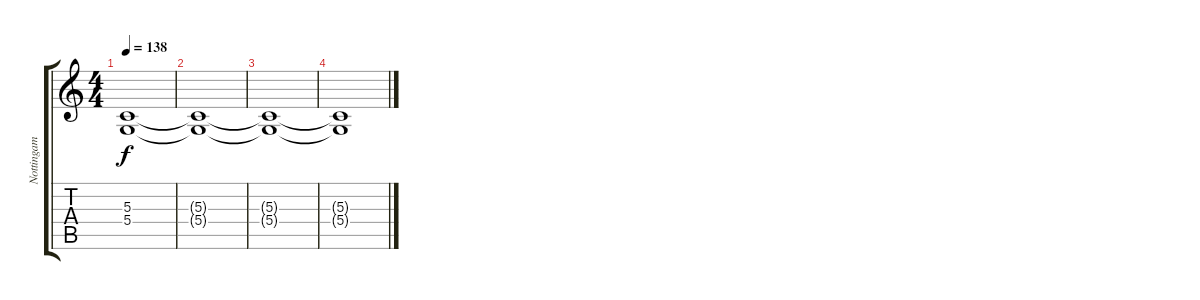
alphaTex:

\track ("Nottingam" "Nottingam") {instrument applause}
\staff {score tabs}
\tuning (E4 B3 G3 D3 A2 E2) {hide}
\ts (4 4)
\tempo 138
\clef g2
\ks c
(5.3{t} 5.4{t}).1{dy f} |
(5.3{t} 5.4{t}).1 |
(5.3{t} 5.4{t}).1 |
(5.3{t} 5.4{t}).1
